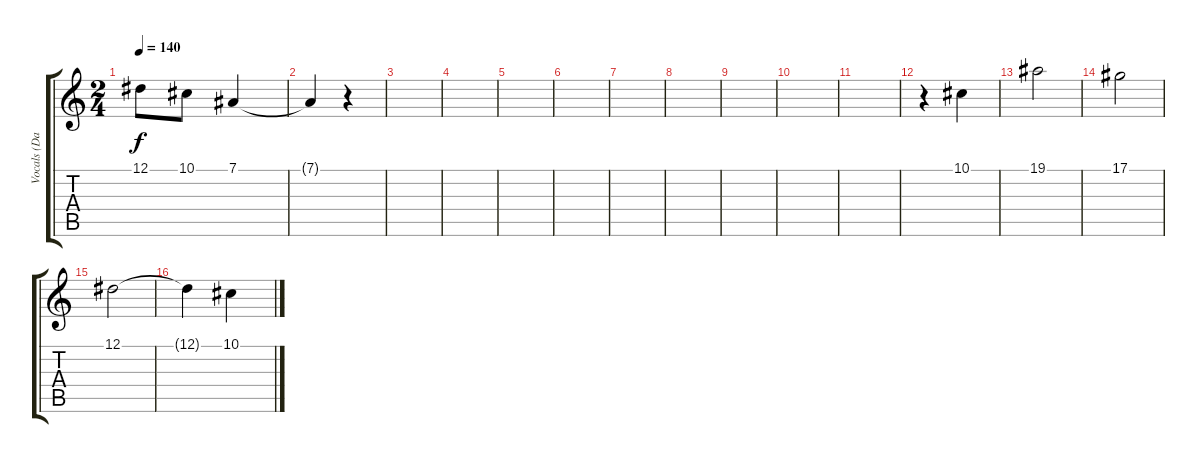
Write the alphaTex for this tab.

\track ("Vocals (Dallas Green)" "Vocals (Da") {instrument flute}
\staff {score tabs}
\tuning (Eb4 Bb3 Gb3 Db3 Ab2 Eb2) {hide}
\ts (2 4)
\tempo 140
\clef g2
\ks c
12.1.8{dy f} 10.1.8 7.1.4 |
7.1{t}.4 r.4 |
|
|
|
|
|
|
|
|
|
r.4 10.1.4 |
19.1.2 |
17.1.2 |
12.1.2 |
12.1{t}.4 10.1.4
